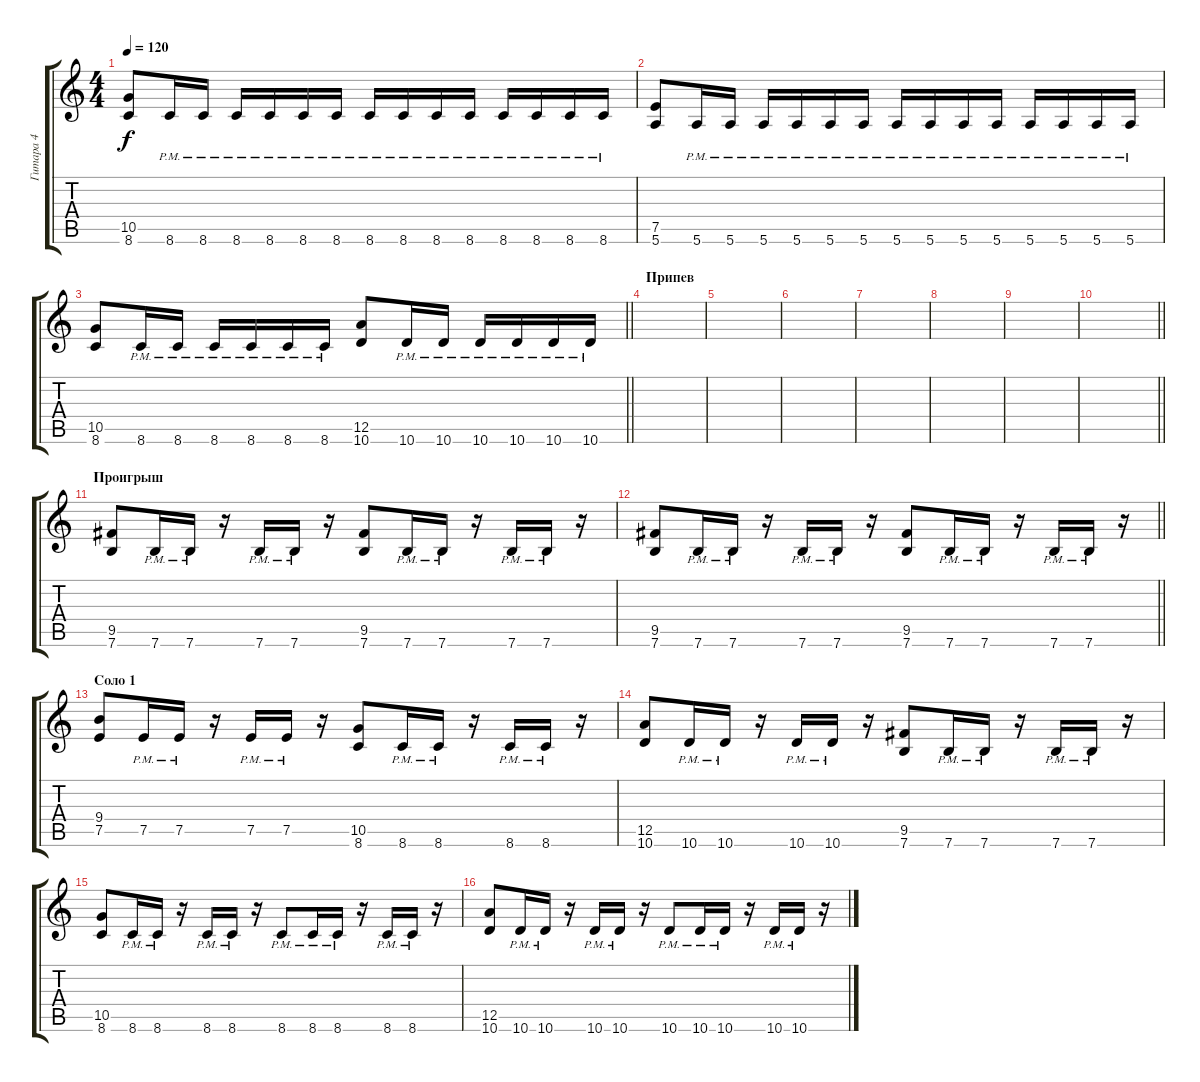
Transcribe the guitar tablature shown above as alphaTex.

\track ("Гитара 4" "Гитара 4") {instrument distortionguitar}
\staff {score tabs}
\tuning (E4 B3 G3 D3 A2 E2) {hide}
\ts (4 4)
\tempo 120
\clef g2
\ks c
(10.5 8.6).8{dy f} 8.6{pm}.16 8.6{pm}.16 8.6{pm}.16 8.6{pm}.16 8.6{pm}.16 8.6{pm}.16 8.6{pm}.16 8.6{pm}.16 8.6{pm}.16 8.6{pm}.16 8.6{pm}.16 8.6{pm}.16 8.6{pm}.16 8.6{pm}.16 |
(7.5 5.6).8 5.6{pm}.16 5.6{pm}.16 5.6{pm}.16 5.6{pm}.16 5.6{pm}.16 5.6{pm}.16 5.6{pm}.16 5.6{pm}.16 5.6{pm}.16 5.6{pm}.16 5.6{pm}.16 5.6{pm}.16 5.6{pm}.16 5.6{pm}.16 |
\barLineRight lightlight
(10.5 8.6).8 8.6{pm}.16 8.6{pm}.16 8.6{pm}.16 8.6{pm}.16 8.6{pm}.16 8.6{pm}.16 (12.5 10.6).8 10.6{pm}.16 10.6{pm}.16 10.6{pm}.16 10.6{pm}.16 10.6{pm}.16 10.6{pm}.16 |
\section ("" "Припев")
|
|
|
|
|
|
\barLineRight lightlight
|
\section ("" "Проигрыш")
(9.5 7.6).8 7.6{pm}.16 7.6{pm}.16 r.16 7.6{pm}.16 7.6{pm}.16 r.16 (9.5 7.6).8 7.6{pm}.16 7.6{pm}.16 r.16 7.6{pm}.16 7.6{pm}.16 r.16 |
\barLineRight lightlight
(9.5 7.6).8 7.6{pm}.16 7.6{pm}.16 r.16 7.6{pm}.16 7.6{pm}.16 r.16 (9.5 7.6).8 7.6{pm}.16 7.6{pm}.16 r.16 7.6{pm}.16 7.6{pm}.16 r.16 |
\section ("" "Соло 1")
(9.4 7.5).8 7.5{pm}.16 7.5{pm}.16 r.16 7.5{pm}.16 7.5{pm}.16 r.16 (10.5 8.6).8 8.6{pm}.16 8.6{pm}.16 r.16 8.6{pm}.16 8.6{pm}.16 r.16 |
(12.5 10.6).8 10.6{pm}.16 10.6{pm}.16 r.16 10.6{pm}.16 10.6{pm}.16 r.16 (9.5 7.6).8 7.6{pm}.16 7.6{pm}.16 r.16 7.6{pm}.16 7.6{pm}.16 r.16 |
(10.5 8.6).8 8.6{pm}.16 8.6{pm}.16 r.16 8.6{pm}.16 8.6{pm}.16 r.16 8.6{pm}.8 8.6{pm}.16 8.6{pm}.16 r.16 8.6{pm}.16 8.6{pm}.16 r.16 |
(12.5 10.6).8 10.6{pm}.16 10.6{pm}.16 r.16 10.6{pm}.16 10.6{pm}.16 r.16 10.6{pm}.8 10.6{pm}.16 10.6{pm}.16 r.16 10.6{pm}.16 10.6{pm}.16 r.16
